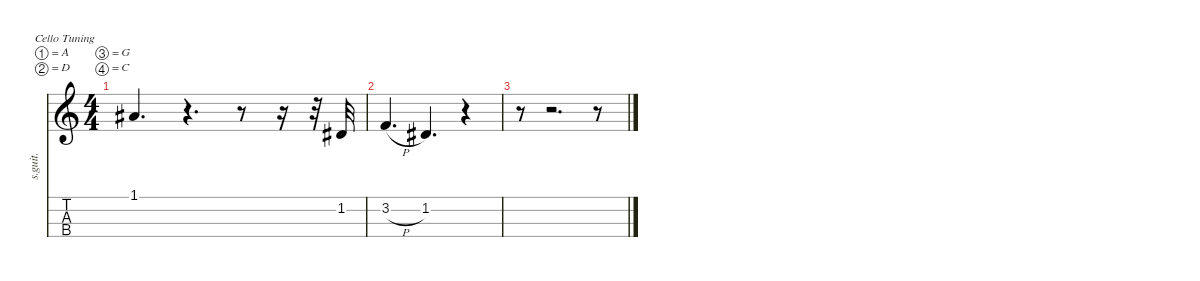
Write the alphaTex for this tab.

\defaultSystemsLayout 4
\hideDynamics
\bracketExtendMode nobrackets
\track ("Kurt Cobain | Vocals" "s.guit.") {instrument cello}
\staff {score tabs}
\tuning (A3 D3 G2 C2)
\displaytranspose 12
\ts (4 4)
\tempo (79 hide)
\clef g2
\ks c
1.1{acc #}.4{d lyrics (0 "") lyrics (1 "") lyrics (2 "") lyrics (3 "") lyrics (4 "") dy f} r.4{d} r.8 r.16 r.32 1.2{acc #}.32{lyrics (0 "") lyrics (1 "") lyrics (2 "") lyrics (3 "") lyrics (4 "")} |
3.2{h}.4{d lyrics (0 "") lyrics (1 "") lyrics (2 "") lyrics (3 "") lyrics (4 "")} 1.2{acc #}.4{d lyrics (0 "") lyrics (1 "") lyrics (2 "") lyrics (3 "") lyrics (4 "")} r.4 |
r.8 r.2{d} r.8
